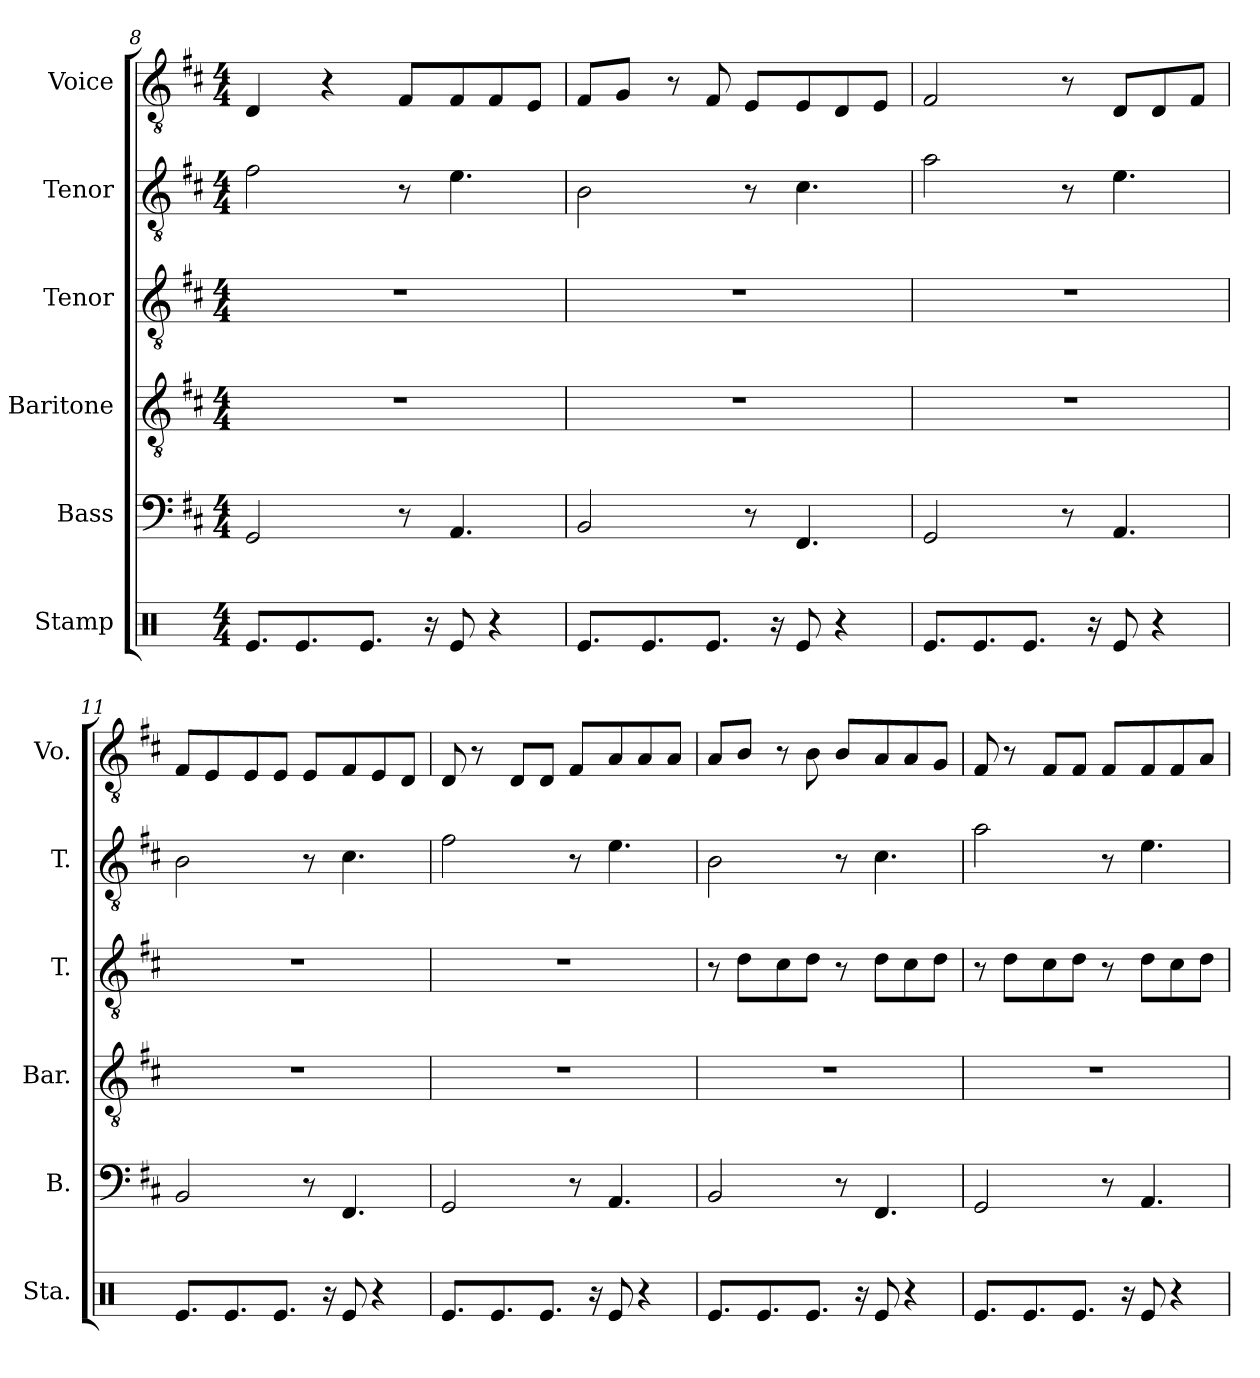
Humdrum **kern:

**kern	**kern	**kern	**kern	**kern	**kern
*part6	*part5	*part4	*part3	*part2	*part1
*staff6	*staff5	*staff4	*staff3	*staff2	*staff1
*I"Stamp	*I"Bass	*I"Baritone	*I"Tenor	*I"Tenor	*I"Voice
*I'Sta.	*I'B.	*I'Bar.	*I'T.	*I'T.	*I'Vo.
*clefX	*clefF4	*clefGv2	*clefGv2	*clefGv2	*clefGv2
*	*	*	*	*	*ITrd-7c-12
*k[]	*k[f#c#]	*k[f#c#]	*k[f#c#]	*k[f#c#]	*k[f#c#]
*M4/4	*M4/4	*M4/4	*M4/4	*M4/4	*M4/4
=8	=8	=8	=8	=8	=8
8.Re/L	2GG/	1r	1r	2f#\	4d/
8.Re/	.	.	.	.	.
.	.	.	.	.	4r
8.Re/J	.	.	.	.	.
.	8r	.	.	8r	8f#/L
16r	.	.	.	.	.
8Re/	4.AA/	.	.	4.e\	8f#/
4r	.	.	.	.	8f#/
.	.	.	.	.	8e/J
=9	=9	=9	=9	=9	=9
8.Re/L	2BB/	1r	1r	2B\	8f#/L
.	.	.	.	.	8g/J
8.Re/	.	.	.	.	.
.	.	.	.	.	8r
8.Re/J	.	.	.	.	8f#/
.	8r	.	.	8r	8e/L
16r	.	.	.	.	.
8Re/	4.FF#/	.	.	4.c#\	8e/
4r	.	.	.	.	8d/
.	.	.	.	.	8e/J
=10	=10	=10	=10	=10	=10
8.Re/L	2GG/	1r	1r	2a\	2f#/
8.Re/	.	.	.	.	.
8.Re/J	.	.	.	.	.
.	8r	.	.	8r	8r
16r	.	.	.	.	.
8Re/	4.AA/	.	.	4.e\	8d/L
4r	.	.	.	.	8d/
.	.	.	.	.	8f#/J
!!LO:PB:g=z
=11	=11	=11	=11	=11	=11
8.Re/L	2BB/	1r	1r	2B\	8f#/L
.	.	.	.	.	8e/
8.Re/	.	.	.	.	.
.	.	.	.	.	8e/
8.Re/J	.	.	.	.	8e/J
.	8r	.	.	8r	8e/L
16r	.	.	.	.	.
8Re/	4.FF#/	.	.	4.c#\	8f#/
4r	.	.	.	.	8e/
.	.	.	.	.	8d/J
=12	=12	=12	=12	=12	=12
8.Re/L	2GG/	1r	1r	2f#\	8d/
.	.	.	.	.	8r
8.Re/	.	.	.	.	.
.	.	.	.	.	8d/L
8.Re/J	.	.	.	.	8d/J
.	8r	.	.	8r	8f#/L
16r	.	.	.	.	.
8Re/	4.AA/	.	.	4.e\	8a/
4r	.	.	.	.	8a/
.	.	.	.	.	8a/J
=13	=13	=13	=13	=13	=13
8.Re/L	2BB/	1r	8r	2B\	8a/L
.	.	.	8d\L	.	8b/J
8.Re/	.	.	.	.	.
.	.	.	8c#\	.	8r
8.Re/J	.	.	8d\J	.	8b\
.	8r	.	8r	8r	8b/L
16r	.	.	.	.	.
8Re/	4.FF#/	.	8d\L	4.c#\	8a/
4r	.	.	8c#\	.	8a/
.	.	.	8d\J	.	8g/J
=14	=14	=14	=14	=14	=14
8.Re/L	2GG/	1r	8r	2a\	8f#/
.	.	.	8d\L	.	8r
8.Re/	.	.	.	.	.
.	.	.	8c#\	.	8f#/L
8.Re/J	.	.	8d\J	.	8f#/J
.	8r	.	8r	8r	8f#/L
16r	.	.	.	.	.
8Re/	4.AA/	.	8d\L	4.e\	8f#/
4r	.	.	8c#\	.	8f#/
.	.	.	8d\J	.	8a/J
=	=	=	=	=	=
*-	*-	*-	*-	*-	*-
